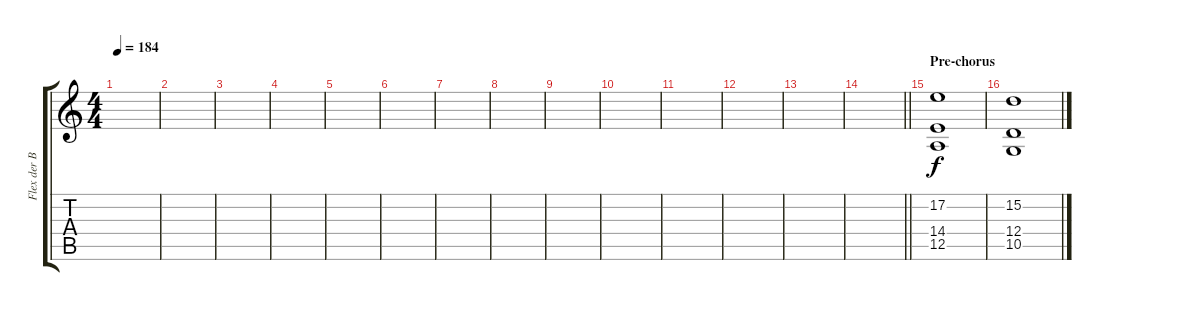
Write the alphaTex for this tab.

\track ("Flex der Biegsame" "Flex der B") {instrument accordion}
\staff {score tabs}
\tuning (E4 B3 G3 D3 A2 E2) {hide}
\ts (4 4)
\tempo 184
\clef g2
\ks c
|
|
|
|
|
|
|
|
|
|
|
|
|
\barLineRight lightlight
|
\section ("" "Pre-chorus")
(17.2 14.4 12.5).1 |
(15.2 12.4 10.5).1
